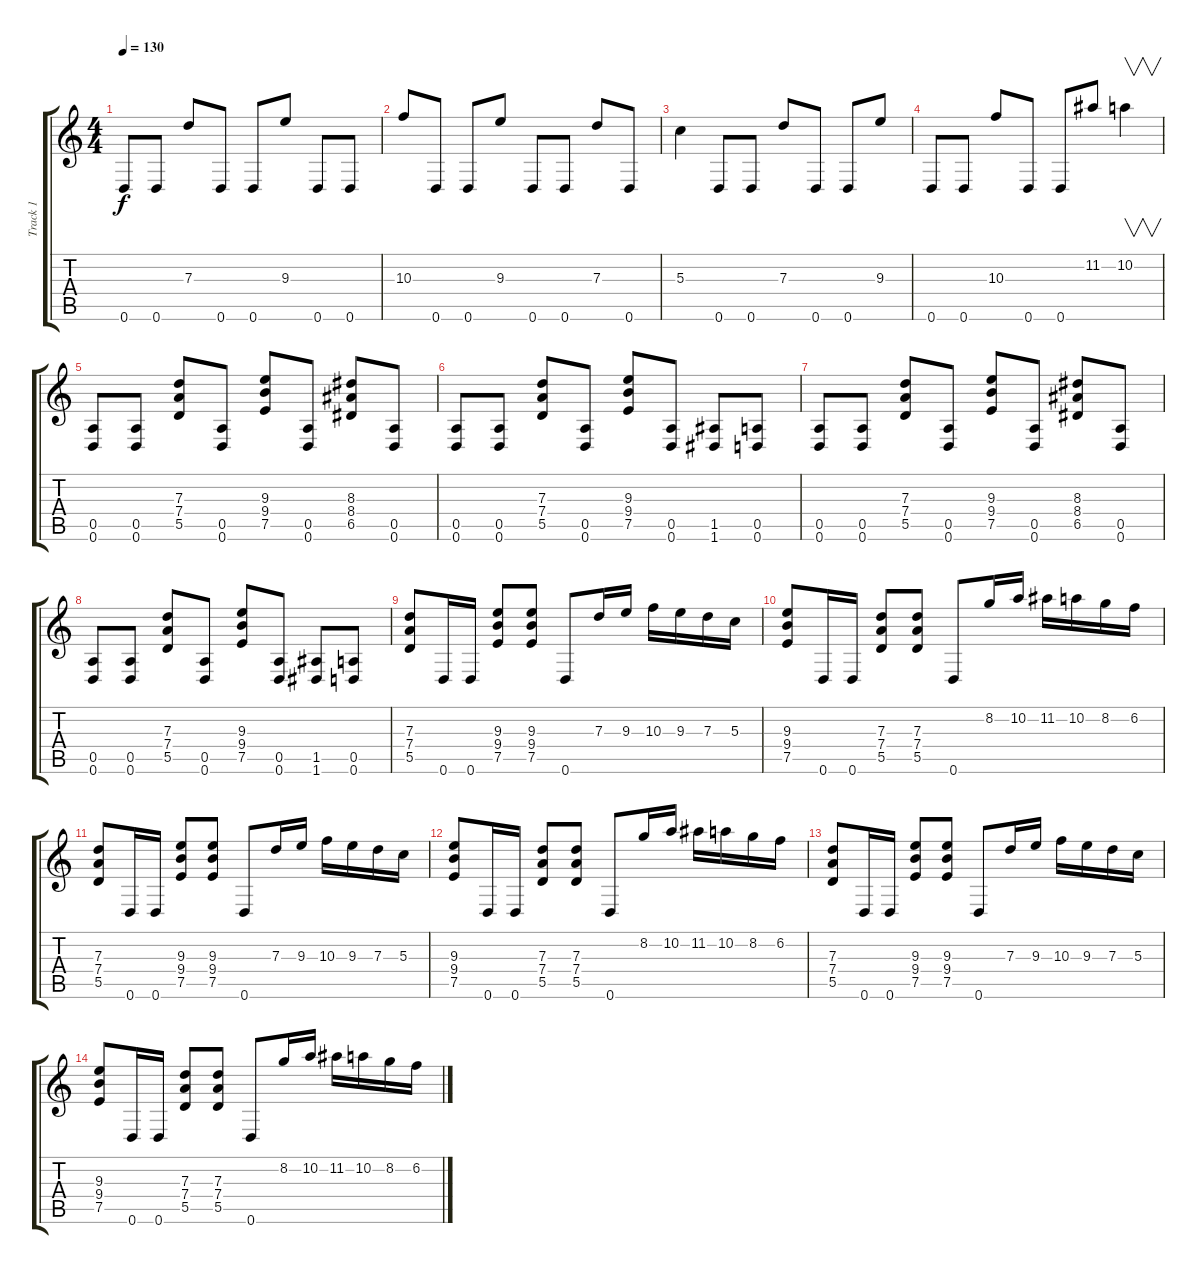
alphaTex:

\track ("Track 1" "Track 1") {instrument distortionguitar}
\staff {score tabs}
\tuning (E4 B3 G3 D3 A2 D2) {hide}
\ts (4 4)
\tempo 130
\clef g2
\ks c
0.6.8{dy f} 0.6.8 7.3.8 0.6.8 0.6.8 9.3.8 0.6.8 0.6.8 |
10.3.8 0.6.8 0.6.8 9.3.8 0.6.8 0.6.8 7.3.8 0.6.8 |
5.3.4 0.6.8 0.6.8 7.3.8 0.6.8 0.6.8 9.3.8 |
0.6.8 0.6.8 10.3.8 0.6.8 0.6.8 11.2.8 10.2.4{v} |
(0.5 0.6).8 (0.5 0.6).8 (7.3 7.4 5.5).8 (0.5 0.6).8 (9.3 9.4 7.5).8 (0.5 0.6).8 (8.3 8.4 6.5).8 (0.5 0.6).8 |
(0.5 0.6).8 (0.5 0.6).8 (7.3 7.4 5.5).8 (0.5 0.6).8 (9.3 9.4 7.5).8 (0.5 0.6).8 (1.5 1.6).8 (0.5 0.6).8 |
(0.5 0.6).8 (0.5 0.6).8 (7.3 7.4 5.5).8 (0.5 0.6).8 (9.3 9.4 7.5).8 (0.5 0.6).8 (8.3 8.4 6.5).8 (0.5 0.6).8 |
(0.5 0.6).8 (0.5 0.6).8 (7.3 7.4 5.5).8 (0.5 0.6).8 (9.3 9.4 7.5).8 (0.5 0.6).8 (1.5 1.6).8 (0.5 0.6).8 |
(7.3 7.4 5.5).8 0.6.16 0.6.16 (9.3 9.4 7.5).8 (9.3 9.4 7.5).8 0.6.8 7.3.16 9.3.16 10.3.16 9.3.16 7.3.16 5.3.16 |
(9.3 9.4 7.5).8 0.6.16 0.6.16 (7.3 7.4 5.5).8 (7.3 7.4 5.5).8 0.6.8 8.2.16 10.2.16 11.2.16 10.2.16 8.2.16 6.2.16 |
(7.3 7.4 5.5).8 0.6.16 0.6.16 (9.3 9.4 7.5).8 (9.3 9.4 7.5).8 0.6.8 7.3.16 9.3.16 10.3.16 9.3.16 7.3.16 5.3.16 |
(9.3 9.4 7.5).8 0.6.16 0.6.16 (7.3 7.4 5.5).8 (7.3 7.4 5.5).8 0.6.8 8.2.16 10.2.16 11.2.16 10.2.16 8.2.16 6.2.16 |
(7.3 7.4 5.5).8 0.6.16 0.6.16 (9.3 9.4 7.5).8 (9.3 9.4 7.5).8 0.6.8 7.3.16 9.3.16 10.3.16 9.3.16 7.3.16 5.3.16 |
(9.3 9.4 7.5).8 0.6.16 0.6.16 (7.3 7.4 5.5).8 (7.3 7.4 5.5).8 0.6.8 8.2.16 10.2.16 11.2.16 10.2.16 8.2.16 6.2.16
